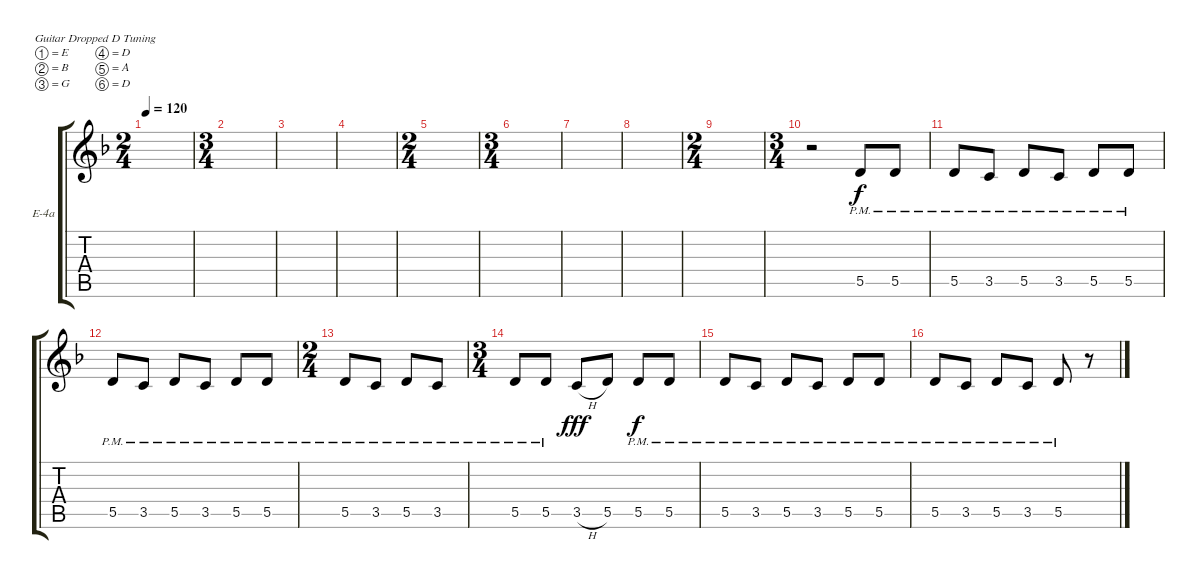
\defaultSystemsLayout 4
\bracketExtendMode groupsimilarinstruments
\firstSystemTrackNameOrientation horizontal
\otherSystemsTrackNameOrientation horizontal
\track ("Effect 4a" "E-4a") {instrument overdrivenguitar}
\staff {score tabs}
\tuning (E4 B3 G3 D3 A2 D2)
\ts (2 4)
\tempo 120
\clef g2
\scale
0.403175
\ks f
|
\ts (3 4)
\scale
0.403175 |
\scale
0.24498 |
\scale
0.24498 |
\ts (2 4)
\scale
0.51004 |
\ts (3 4)
\scale
0.51004 |
\scale
0.24498 |
\scale
0.24498 |
\ts (2 4)
\scale
0.403175 |
\ts (3 4)
\scale
0.403175 r.2 5.5{pm}.8 5.5{pm}.8 |
\scale
0.193651 5.5{pm}.8 3.5{pm}.8 5.5{pm}.8 3.5{pm}.8 5.5{pm}.8 5.5{pm}.8 |
5.5{pm}.8 3.5{pm}.8 5.5{pm}.8 3.5{pm}.8 5.5{pm}.8 5.5{pm}.8 |
\ts (2 4)
\scale
0.403175 5.5{pm}.8 3.5{pm}.8 5.5{pm}.8 3.5{pm}.8 |
\ts (3 4)
\scale
0.403175 5.5{pm}.8 5.5{pm}.8 3.5{h}.8{dy fff} 5.5.8 5.5{pm}.8{dy f} 5.5{pm}.8 |
\scale
0.24498 5.5{pm}.8 3.5{pm}.8 5.5{pm}.8 3.5{pm}.8 5.5{pm}.8 5.5{pm}.8 |
\scale
0.24498 5.5{pm}.8 3.5{pm}.8 5.5{pm}.8 3.5{pm}.8 5.5{pm}.8 r.8
